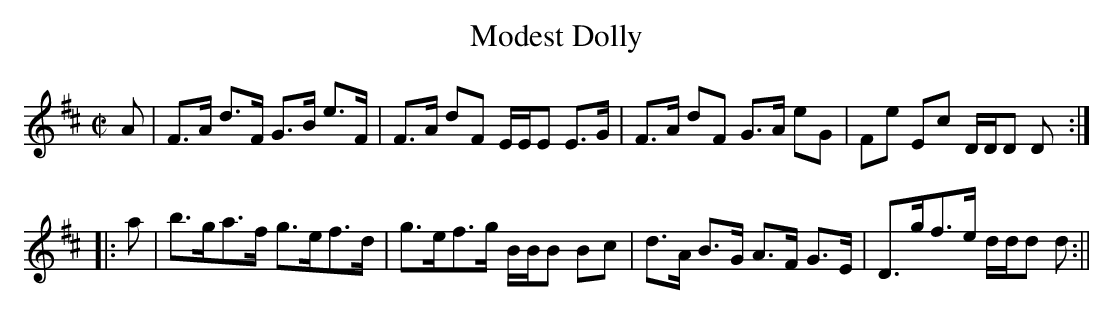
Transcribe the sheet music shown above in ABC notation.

X:1
T:Modest Dolly
M:C|
L:1/8
K:D
A|F>A d>F G>B e>F|F>A dF E/E/E E>G|F>A dF G>A eG|Fe Ec D/D/D D:|
|:a|b>ga>f g>ef>d|g>ef>g B/B/B Bc|d>A B>G A>F G>E|D>gf>e d/d/d d:||
